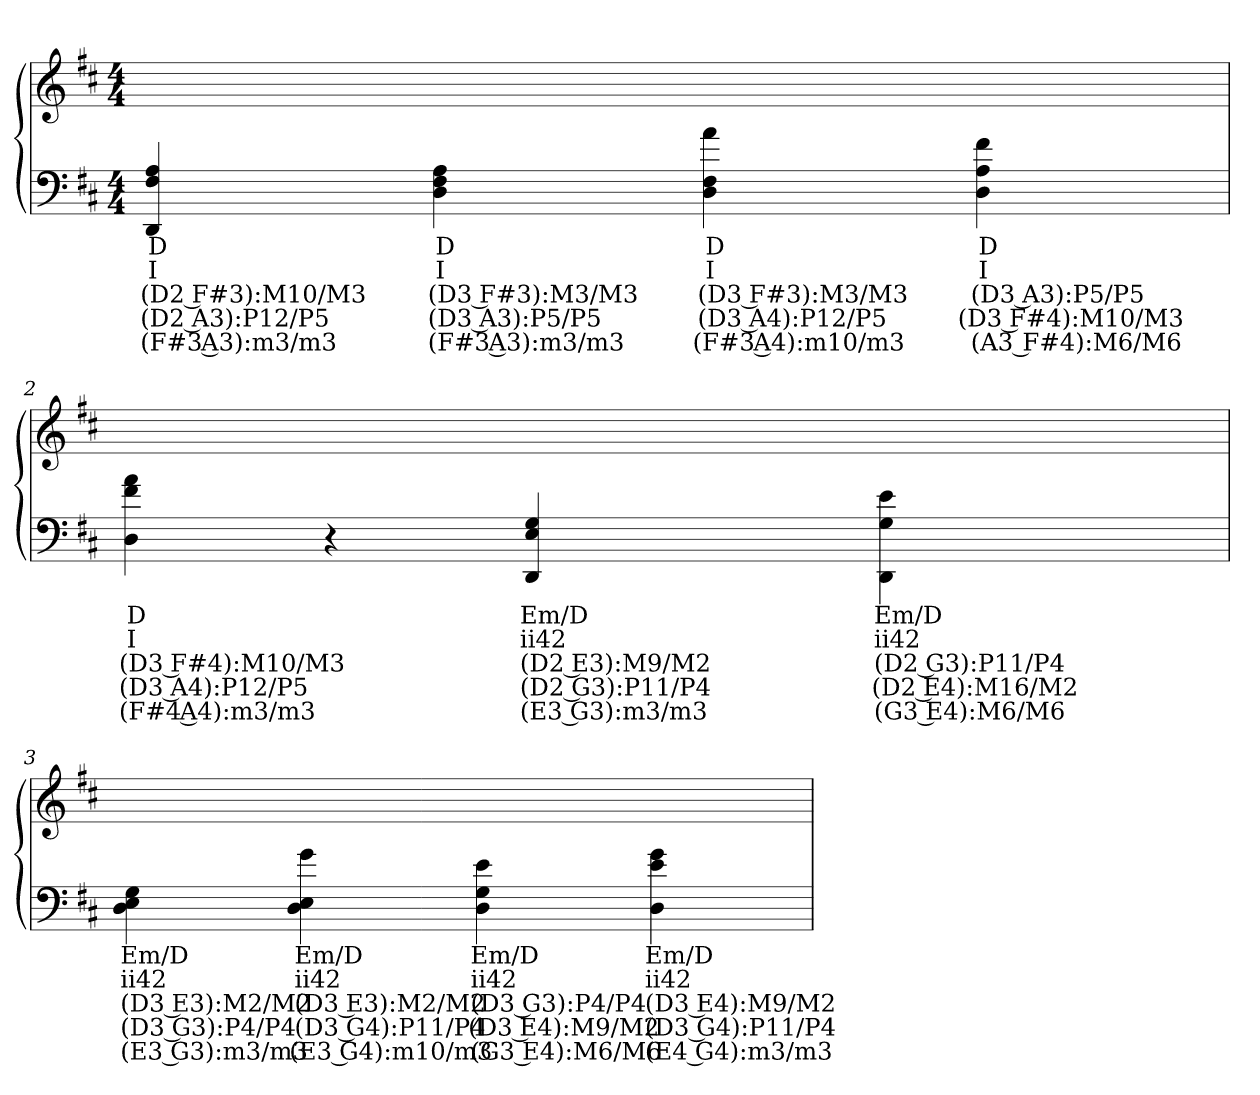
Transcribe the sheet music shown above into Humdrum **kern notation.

**kern	**text	**text	**text	**text	**text	**kern
*part2	*part2	*part2	*part2	*part2	*part2	*part1
*staff2	*staff2	*staff2	*staff2	*staff2	*staff2	*staff1
*clefF4	*	*	*	*	*	*clefG2
*k[f#c#]	*	*	*	*	*	*k[f#c#]
*D:	*	*	*	*	*	*D:
*M4/4	*	*	*	*	*	*M4/4
*MM60	*	*	*	*	*	*MM60
=1	=1	=1	=1	=1	=1	=1
4DD 4F# 4A	D	I	(D2 F#3):M10/M3	(D2 A3):P12/P5	(F#3 A3):m3/m3	1ryy
4D 4F# 4A	D	I	(D3 F#3):M3/M3	(D3 A3):P5/P5	(F#3 A3):m3/m3	.
4D 4F# 4a	D	I	(D3 F#3):M3/M3	(D3 A4):P12/P5	(F#3 A4):m10/m3	.
4D 4A 4f#	D	I	(D3 A3):P5/P5	(D3 F#4):M10/M3	(A3 F#4):M6/M6	.
=2	=2	=2	=2	=2	=2	=2
4D 4f# 4a	D	I	(D3 F#4):M10/M3	(D3 A4):P12/P5	(F#4 A4):m3/m3	1ryy
4r	.	.	.	.	.	.
4DD 4E 4G	Em/D	ii42	(D2 E3):M9/M2	(D2 G3):P11/P4	(E3 G3):m3/m3	.
4DD 4G 4e	Em/D	ii42	(D2 G3):P11/P4	(D2 E4):M16/M2	(G3 E4):M6/M6	.
=3	=3	=3	=3	=3	=3	=3
4D 4E 4G	Em/D	ii42	(D3 E3):M2/M2	(D3 G3):P4/P4	(E3 G3):m3/m3	1ryy
4D 4E 4g	Em/D	ii42	(D3 E3):M2/M2	(D3 G4):P11/P4	(E3 G4):m10/m3	.
4D 4G 4e	Em/D	ii42	(D3 G3):P4/P4	(D3 E4):M9/M2	(G3 E4):M6/M6	.
4D 4e 4g	Em/D	ii42	(D3 E4):M9/M2	(D3 G4):P11/P4	(E4 G4):m3/m3	.
=	=	=	=	=	=	=
*-	*-	*-	*-	*-	*-	*-
